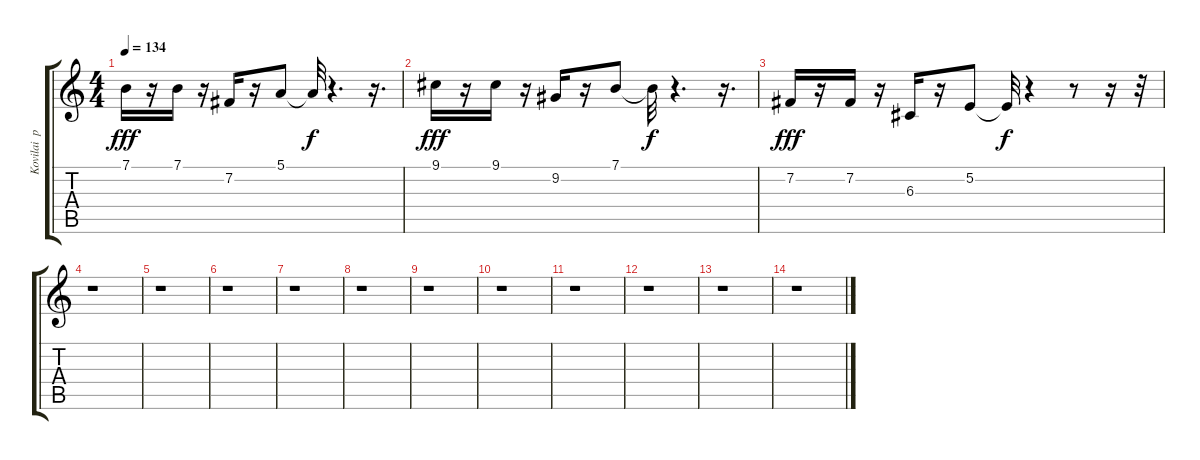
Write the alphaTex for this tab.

\track ("Kovilai  po tihonechky:" "Kovilai  p") {instrument fx6goblins}
\staff {score tabs}
\tuning (E4 B3 G3 D3 A2 E2) {hide}
\ts (4 4)
\tempo 134
\clef g2
\ks c
7.1.16{dy fff} r.16 7.1.16 r.16 7.2.16 r.16 5.1.8 5.1{t}.32{dy f} r.4{d} r.16{d} |
9.1.16{dy fff} r.16 9.1.16 r.16 9.2.16 r.16 7.1.8 7.1{t}.32{dy f} r.4{d} r.16{d} |
7.2.16{dy fff} r.16 7.2.16 r.16 6.3.16 r.16 5.2.8 5.2{t}.32{dy f} r.4 r.8 r.16 r.32 |
r.1 |
r.1 |
r.1 |
r.1 |
r.1 |
r.1 |
r.1 |
r.1 |
r.1 |
r.1 |
r.1
